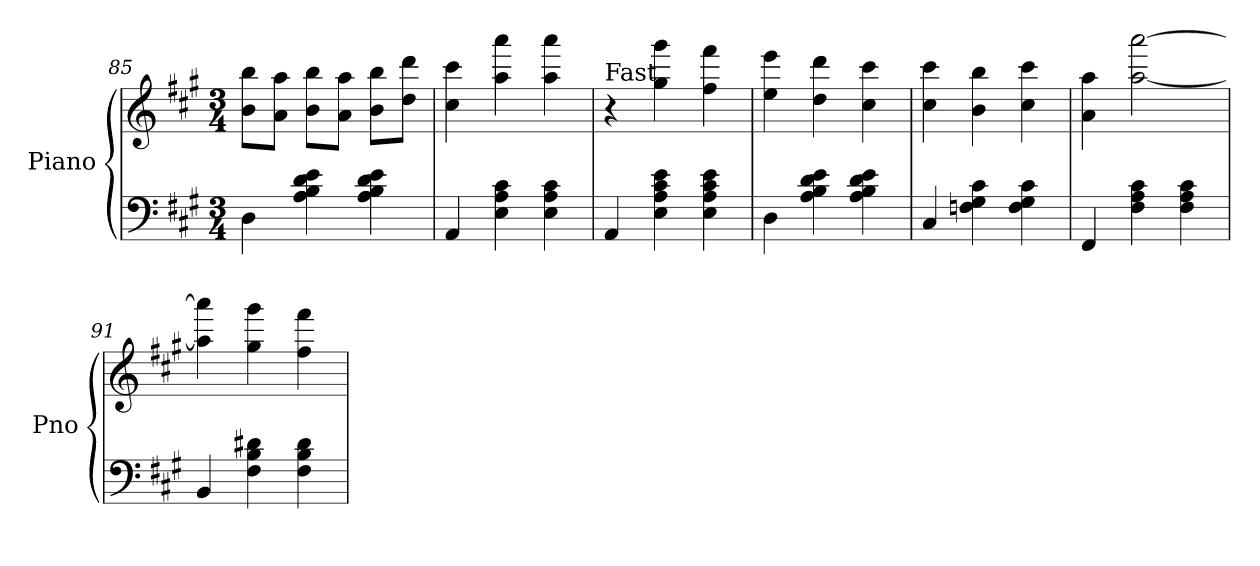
**kern	**kern
*part1	*part1
*staff2	*staff1
*I"Piano	*
*I'Pno	*
*clefF4	*clefG2
*k[f#c#g#]	*k[f#c#g#]
*A:	*A:
*M3/4	*M3/4
=85	=85
4D\	8b\ 8bb\L
.	8a\ 8aa\J
4A\ 4B\ 4d\ 4e\	8b\ 8bb\L
.	8a\ 8aa\J
4A\ 4B\ 4d\ 4e\	8b\ 8bb\L
.	8dd\ 8ddd\J
=86	=86
4AA/	4cc#\ 4ccc#\
4E\ 4A\ 4c#\	4aa\ 4aaa\
4E\ 4A\ 4c#\	4aa\ 4aaa\
=87	=87
!	!LO:TX:a:t=Fast
4AA/	4r
4E\ 4A\ 4c#\ 4e\	4gg#\ 4ggg#\
4E\ 4A\ 4c#\ 4e\	4ff#\ 4fff#\
=88	=88
4D\	4ee\ 4eee\
4A\ 4B\ 4d\ 4e\	4dd\ 4ddd\
4A\ 4B\ 4d\ 4e\	4cc#\ 4ccc#\
=89	=89
4C#/	4cc#\ 4ccc#\
4Fn\ 4G#\ 4c#\	4b\ 4bb\
4F\ 4G#\ 4c#\	4cc#\ 4ccc#\
=90	=90
4FF#/	4a\ 4aa\
4F#\ 4A\ 4c#\	[2aa\ [2aaa\
4F#\ 4A\ 4c#\	.
=91	=91
4BB/	4aa\] 4aaa\]
4F#\ 4B\ 4d#X\	4gg#\ 4ggg#\
4F#\ 4B\ 4d#\	4ff#\ 4fff#\
=	=
*-	*-
